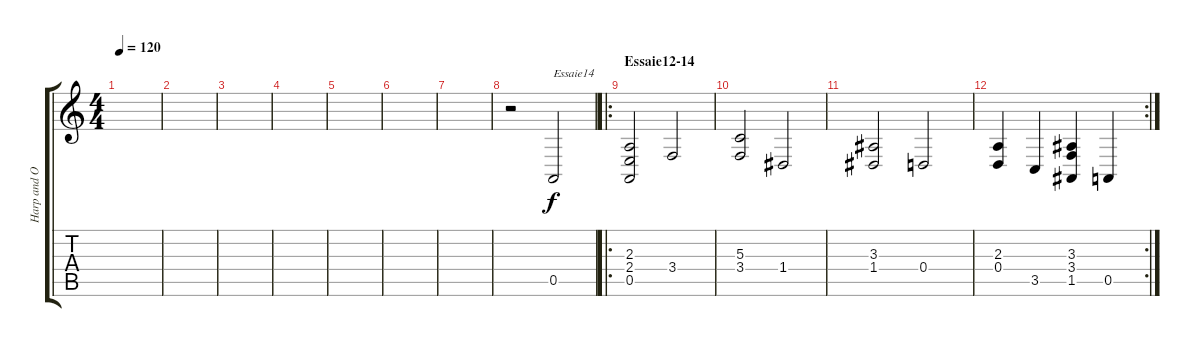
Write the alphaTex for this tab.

\track ("Harp and Orchestra" "Harp and O") {instrument orchestrahit}
\staff {score tabs}
\tuning (E4 B3 G3 D3 A2 E2) {hide}
\ts (4 4)
\tempo 120
\clef g2
\ks c
|
|
|
|
|
|
|
r.2 0.5.2{txt "Essaie14" dy f instrument fx4atmosphere} |
\ro
\section ("" "Essaie12-14")
(2.3 2.4 0.5).2 3.4.2 |
(5.3 3.4).2 1.4.2 |
(3.3 1.4).2 0.4.2 |
\rc 2
(2.3 0.4).4 3.5.4 (3.3 3.4 1.5).4 0.5.4
